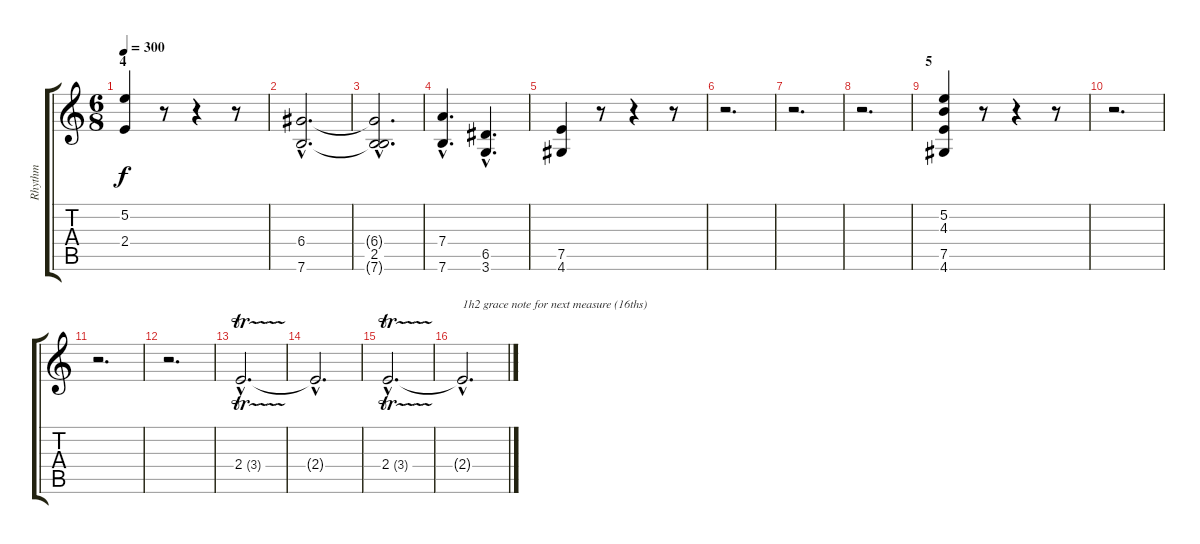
\track ("Rhythm" "Rhythm") {instrument distortionguitar}
\staff {score tabs}
\tuning (E4 B3 G3 D3 A2 E2) {hide}
\ts (6 8)
\section ("" "4")
\tempo 300
\clef g2
\ks c
(5.2 2.4{t}).4{dy f} r.8 r.4 r.8 |
(6.4{hac} 7.6{hac}).2{d} |
(6.4{hac t} 2.5{hac} 7.6{hac t}).2{d} |
(7.4{hac} 7.6{hac}).4{d} (6.5{hac} 3.6{hac}).4{d} |
(7.5 4.6).4 r.8 r.4 r.8 |
r.2{d} |
r.2{d} |
r.2{d} |
\section ("" "5")
(5.2 4.3 7.5 4.6).4 r.8 r.4 r.8 |
r.2{d} |
r.2{d} |
r.2{d} |
2.4{tr (3 32) hac}.2{d} |
2.4{hac t}.2{d} |
2.4{tr (3 16) hac}.2{d} |
2.4{hac t}.2{d txt "1h2 grace note for next measure (16ths)"}
